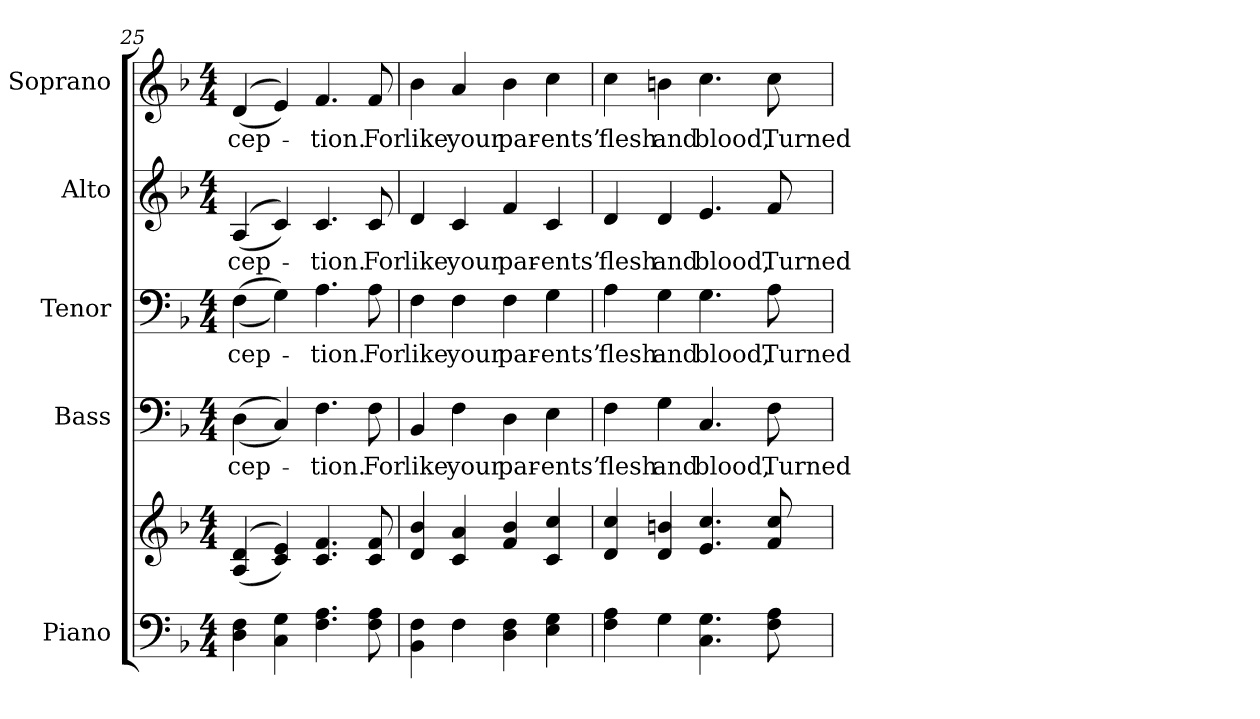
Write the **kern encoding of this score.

**kern	**kern	**kern	**text	**kern	**text	**kern	**text	**kern	**text
*part5	*part5	*part4	*part4	*part3	*part3	*part2	*part2	*part1	*part1
*staff6	*staff5	*staff4	*staff4	*staff3	*staff3	*staff2	*staff2	*staff1	*staff1
*I"Piano	*	*I"Bass	*	*I"Tenor	*	*I"Alto	*	*I"Soprano	*
*I'Pno.	*	*I'B.	*	*I'T.	*	*I'A.	*	*I'S.	*
*clefF4	*clefG2	*clefF4	*	*clefF4	*	*clefG2	*	*clefG2	*
*k[b-]	*k[b-]	*k[b-]	*	*k[b-]	*	*k[b-]	*	*k[b-]	*
*F:	*F:	*F:	*	*F:	*	*F:	*	*F:	*
*M4/4	*M4/4	*M4/4	*	*M4/4	*	*M4/4	*	*M4/4	*
=25	=25	=25	=25	=25	=25	=25	=25	=25	=25
!	!	!	!LO:LY:b:color=#000000	!	!	!	!	!	!
!	!	!	!	!	!LO:LY:b:color=#000000	!	!	!	!
!	!	!	!	!	!	!	!LO:LY:b:color=#000000	!	!
!	!	!	!	!	!	!	!	!	!LO:LY:b:color=#000000
4Di\ 4Fi	((4Ai/ 4di	((4Di\	cep-	((4Fi\	cep-	((4Ai/	cep-	((4di/	cep-
4Ci\ 4Gi	4ci/ 4ei))	4Ci/))	.	4Gi\))	.	4ci/))	.	4ei/))	.
!	!	!	!LO:LY:b:color=#000000	!	!	!	!	!	!
!	!	!	!	!	!LO:LY:b:color=#000000	!	!	!	!
!	!	!	!	!	!	!	!LO:LY:b:color=#000000	!	!
!	!	!	!	!	!	!	!	!	!LO:LY:b:color=#000000
4.Fi\ 4.Ai	4.ci/ 4.fi	4.Fi\	-tion.	4.Ai\	-tion.	4.ci/	-tion.	4.fi/	-tion.
!	!	!	!LO:LY:b:color=#000000	!	!	!	!	!	!
!	!	!	!	!	!LO:LY:b:color=#000000	!	!	!	!
!	!	!	!	!	!	!	!LO:LY:b:color=#000000	!	!
!	!	!	!	!	!	!	!	!	!LO:LY:b:color=#000000
8Fi\ 8Ai	8ci/ 8fi	8Fi\	For	8Ai\	For	8ci/	For	8fi/	For
!!LO:PB:g=z
=26	=26	=26	=26	=26	=26	=26	=26	=26	=26
!	!	!	!LO:LY:b:color=#000000	!	!	!	!	!	!
!	!	!	!	!	!LO:LY:b:color=#000000	!	!	!	!
!	!	!	!	!	!	!	!LO:LY:b:color=#000000	!	!
!	!	!	!	!	!	!	!	!	!LO:LY:b:color=#000000
4BB-i\ 4Fi	4di/ 4b-i	4BB-i/	like	4Fi\	like	4di/	like	4b-i\	like
!	!	!	!LO:LY:b:color=#000000	!	!	!	!	!	!
!	!	!	!	!	!LO:LY:b:color=#000000	!	!	!	!
!	!	!	!	!	!	!	!LO:LY:b:color=#000000	!	!
!	!	!	!	!	!	!	!	!	!LO:LY:b:color=#000000
4Fi\	4ci/ 4ai	4Fi\	your	4Fi\	your	4ci/	your	4ai/	your
!	!	!	!LO:LY:b:color=#000000	!	!	!	!	!	!
!	!	!	!	!	!LO:LY:b:color=#000000	!	!	!	!
!	!	!	!	!	!	!	!LO:LY:b:color=#000000	!	!
!	!	!	!	!	!	!	!	!	!LO:LY:b:color=#000000
4Di\ 4Fi	4fi/ 4b-i	4Di\	par-	4Fi\	par-	4fi/	par-	4b-i\	par-
!	!	!	!LO:LY:b:color=#000000	!	!	!	!	!	!
!	!	!	!	!	!LO:LY:b:color=#000000	!	!	!	!
!	!	!	!	!	!	!	!LO:LY:b:color=#000000	!	!
!	!	!	!	!	!	!	!	!	!LO:LY:b:color=#000000
4Ei\ 4Gi	4ci/ 4cci	4Ei\	-ents’	4Gi\	-ents’	4ci/	-ents’	4cci\	-ents’
=27	=27	=27	=27	=27	=27	=27	=27	=27	=27
!	!	!	!LO:LY:b:color=#000000	!	!	!	!	!	!
!	!	!	!	!	!LO:LY:b:color=#000000	!	!	!	!
!	!	!	!	!	!	!	!LO:LY:b:color=#000000	!	!
!	!	!	!	!	!	!	!	!	!LO:LY:b:color=#000000
4Fi\ 4Ai	4di/ 4cci	4Fi\	flesh	4Ai\	flesh	4di/	flesh	4cci\	flesh
!	!	!	!LO:LY:b:color=#000000	!	!	!	!	!	!
!	!	!	!	!	!LO:LY:b:color=#000000	!	!	!	!
!	!	!	!	!	!	!	!LO:LY:b:color=#000000	!	!
!	!	!	!	!	!	!	!	!	!LO:LY:b:color=#000000
4Gi\	4di/ 4bni	4Gi\	and	4Gi\	and	4di/	and	4bni\	and
!	!	!	!LO:LY:b:color=#000000	!	!	!	!	!	!
!	!	!	!	!	!LO:LY:b:color=#000000	!	!	!	!
!	!	!	!	!	!	!	!LO:LY:b:color=#000000	!	!
!	!	!	!	!	!	!	!	!	!LO:LY:b:color=#000000
4.Ci\ 4.Gi	4.ei/ 4.cci	4.Ci/	blood,	4.Gi\	blood,	4.ei/	blood,	4.cci\	blood,
!	!	!	!LO:LY:b:color=#000000	!	!	!	!	!	!
!	!	!	!	!	!LO:LY:b:color=#000000	!	!	!	!
!	!	!	!	!	!	!	!LO:LY:b:color=#000000	!	!
!	!	!	!	!	!	!	!	!	!LO:LY:b:color=#000000
8Fi\ 8Ai	8fi/ 8cci	8Fi\	Turned	8Ai\	Turned	8fi/	Turned	8cci\	Turned
=	=	=	=	=	=	=	=	=	=
*-	*-	*-	*-	*-	*-	*-	*-	*-	*-
